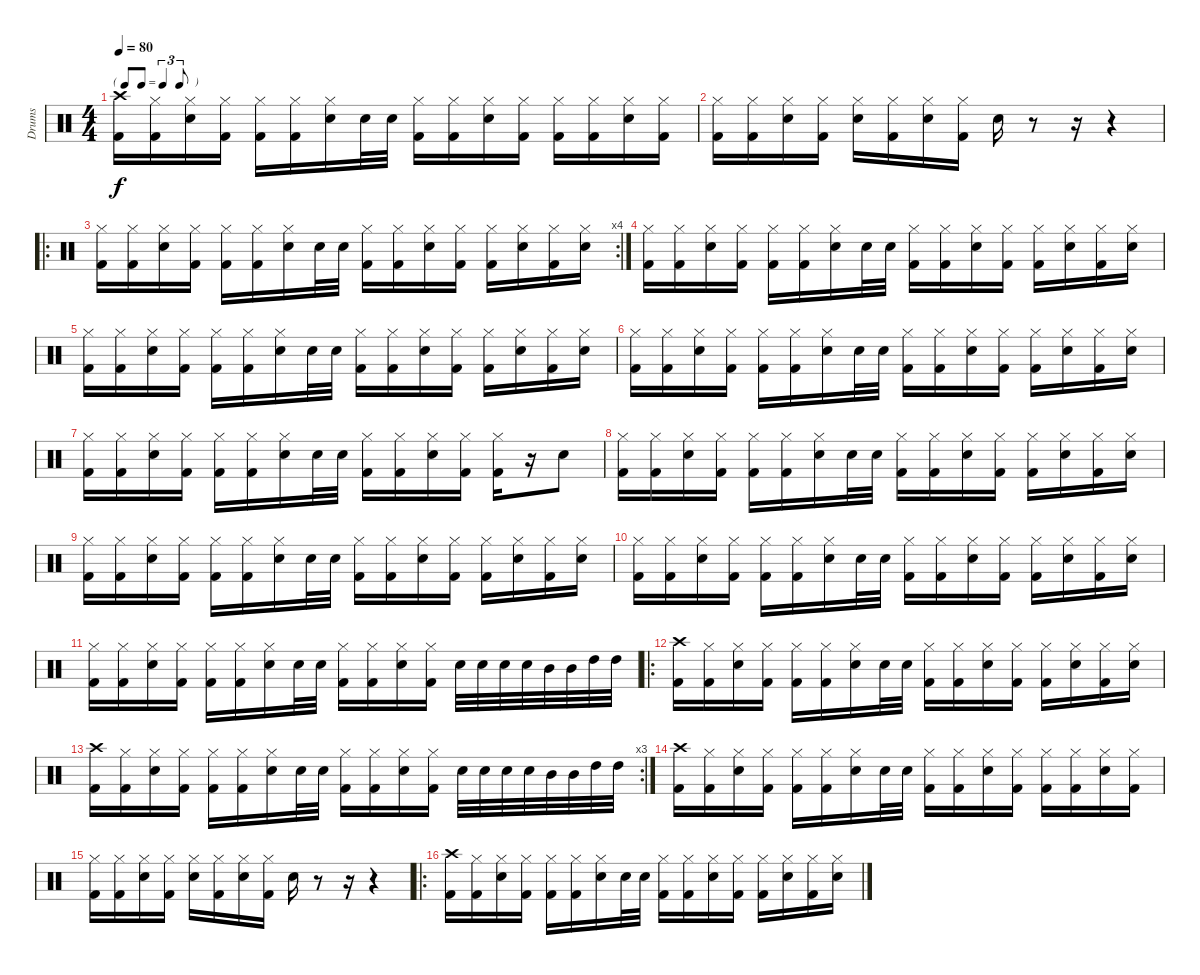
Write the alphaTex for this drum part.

\track ("Drums" "Drums") {instrument percussion}
\staff {score}
\articulation defaults
\ts (4 4)
\tf triplet8th
\tempo 80
\clef neutral
\ks c
("Crash high (hit)" "Kick (hit) 2").16{dy f} ("Hi-Hat (closed)" "Kick (hit) 2").16 ("Hi-Hat (closed)" "Electric Snare (hit)").16 ("Hi-Hat (closed)" "Kick (hit) 2").16 ("Hi-Hat (closed)" "Kick (hit) 2").16 ("Hi-Hat (closed)" "Kick (hit) 2").16 ("Hi-Hat (closed)" "Electric Snare (hit)").16 "Electric Snare (hit)".32 "Electric Snare (hit)".32 ("Hi-Hat (closed)" "Kick (hit) 2").16 ("Hi-Hat (closed)" "Kick (hit) 2").16 ("Hi-Hat (closed)" "Electric Snare (hit)").16 ("Hi-Hat (closed)" "Kick (hit) 2").16 ("Hi-Hat (closed)" "Kick (hit) 2").16 ("Hi-Hat (closed)" "Kick (hit) 2").16 ("Hi-Hat (closed)" "Electric Snare (hit)").16 ("Hi-Hat (closed)" "Kick (hit) 2").16 |
("Hi-Hat (closed)" "Kick (hit) 2").16 ("Hi-Hat (closed)" "Kick (hit) 2").16 ("Hi-Hat (closed)" "Electric Snare (hit)").16 ("Hi-Hat (closed)" "Kick (hit) 2").16 ("Hi-Hat (closed)" "Electric Snare (hit)").16 ("Hi-Hat (closed)" "Kick (hit) 2").16 ("Hi-Hat (closed)" "Electric Snare (hit)").16 ("Hi-Hat (closed)" "Kick (hit) 2").16 "Electric Snare (hit)".16 r.8 r.16 r.4 |
\ro
\rc 4
("Hi-Hat (closed)" "Kick (hit) 2").16 ("Hi-Hat (closed)" "Kick (hit) 2").16 ("Hi-Hat (closed)" "Electric Snare (hit)").16 ("Hi-Hat (closed)" "Kick (hit) 2").16 ("Hi-Hat (closed)" "Kick (hit) 2").16 ("Hi-Hat (closed)" "Kick (hit) 2").16 ("Hi-Hat (closed)" "Electric Snare (hit)").16 "Electric Snare (hit)".32 "Electric Snare (hit)".32 ("Hi-Hat (closed)" "Kick (hit) 2").16 ("Hi-Hat (closed)" "Kick (hit) 2").16 ("Hi-Hat (closed)" "Electric Snare (hit)").16 ("Hi-Hat (closed)" "Kick (hit) 2").16 ("Hi-Hat (closed)" "Kick (hit) 2").16 ("Hi-Hat (closed)" "Electric Snare (hit)").16 ("Hi-Hat (closed)" "Kick (hit) 2").16 ("Hi-Hat (closed)" "Electric Snare (hit)").16 |
("Hi-Hat (closed)" "Kick (hit) 2").16 ("Hi-Hat (closed)" "Kick (hit) 2").16 ("Hi-Hat (closed)" "Electric Snare (hit)").16 ("Hi-Hat (closed)" "Kick (hit) 2").16 ("Hi-Hat (closed)" "Kick (hit) 2").16 ("Hi-Hat (closed)" "Kick (hit) 2").16 ("Hi-Hat (closed)" "Electric Snare (hit)").16 "Electric Snare (hit)".32 "Electric Snare (hit)".32 ("Hi-Hat (closed)" "Kick (hit) 2").16 ("Hi-Hat (closed)" "Kick (hit) 2").16 ("Hi-Hat (closed)" "Electric Snare (hit)").16 ("Hi-Hat (closed)" "Kick (hit) 2").16 ("Hi-Hat (closed)" "Kick (hit) 2").16 ("Hi-Hat (closed)" "Electric Snare (hit)").16 ("Hi-Hat (closed)" "Kick (hit) 2").16 ("Hi-Hat (closed)" "Electric Snare (hit)").16 |
("Hi-Hat (closed)" "Kick (hit) 2").16 ("Hi-Hat (closed)" "Kick (hit) 2").16 ("Hi-Hat (closed)" "Electric Snare (hit)").16 ("Hi-Hat (closed)" "Kick (hit) 2").16 ("Hi-Hat (closed)" "Kick (hit) 2").16 ("Hi-Hat (closed)" "Kick (hit) 2").16 ("Hi-Hat (closed)" "Electric Snare (hit)").16 "Electric Snare (hit)".32 "Electric Snare (hit)".32 ("Hi-Hat (closed)" "Kick (hit) 2").16 ("Hi-Hat (closed)" "Kick (hit) 2").16 ("Hi-Hat (closed)" "Electric Snare (hit)").16 ("Hi-Hat (closed)" "Kick (hit) 2").16 ("Hi-Hat (closed)" "Kick (hit) 2").16 ("Hi-Hat (closed)" "Electric Snare (hit)").16 ("Hi-Hat (closed)" "Kick (hit) 2").16 ("Hi-Hat (closed)" "Electric Snare (hit)").16 |
("Hi-Hat (closed)" "Kick (hit) 2").16 ("Hi-Hat (closed)" "Kick (hit) 2").16 ("Hi-Hat (closed)" "Electric Snare (hit)").16 ("Hi-Hat (closed)" "Kick (hit) 2").16 ("Hi-Hat (closed)" "Kick (hit) 2").16 ("Hi-Hat (closed)" "Kick (hit) 2").16 ("Hi-Hat (closed)" "Electric Snare (hit)").16 "Electric Snare (hit)".32 "Electric Snare (hit)".32 ("Hi-Hat (closed)" "Kick (hit) 2").16 ("Hi-Hat (closed)" "Kick (hit) 2").16 ("Hi-Hat (closed)" "Electric Snare (hit)").16 ("Hi-Hat (closed)" "Kick (hit) 2").16 ("Hi-Hat (closed)" "Kick (hit) 2").16 ("Hi-Hat (closed)" "Electric Snare (hit)").16 ("Hi-Hat (closed)" "Kick (hit) 2").16 ("Hi-Hat (closed)" "Electric Snare (hit)").16 |
("Hi-Hat (closed)" "Kick (hit) 2").16 ("Hi-Hat (closed)" "Kick (hit) 2").16 ("Hi-Hat (closed)" "Electric Snare (hit)").16 ("Hi-Hat (closed)" "Kick (hit) 2").16 ("Hi-Hat (closed)" "Kick (hit) 2").16 ("Hi-Hat (closed)" "Kick (hit) 2").16 ("Hi-Hat (closed)" "Electric Snare (hit)").16 "Electric Snare (hit)".32 "Electric Snare (hit)".32 ("Hi-Hat (closed)" "Kick (hit) 2").16 ("Hi-Hat (closed)" "Kick (hit) 2").16 ("Hi-Hat (closed)" "Electric Snare (hit)").16 ("Hi-Hat (closed)" "Kick (hit) 2").16 ("Hi-Hat (closed)" "Kick (hit) 2").16 r.16 "Electric Snare (hit)".8 |
("Hi-Hat (closed)" "Kick (hit) 2").16 ("Hi-Hat (closed)" "Kick (hit) 2").16 ("Hi-Hat (closed)" "Electric Snare (hit)").16 ("Hi-Hat (closed)" "Kick (hit) 2").16 ("Hi-Hat (closed)" "Kick (hit) 2").16 ("Hi-Hat (closed)" "Kick (hit) 2").16 ("Hi-Hat (closed)" "Electric Snare (hit)").16 "Electric Snare (hit)".32 "Electric Snare (hit)".32 ("Hi-Hat (closed)" "Kick (hit) 2").16 ("Hi-Hat (closed)" "Kick (hit) 2").16 ("Hi-Hat (closed)" "Electric Snare (hit)").16 ("Hi-Hat (closed)" "Kick (hit) 2").16 ("Hi-Hat (closed)" "Kick (hit) 2").16 ("Hi-Hat (closed)" "Electric Snare (hit)").16 ("Hi-Hat (closed)" "Kick (hit) 2").16 ("Hi-Hat (closed)" "Electric Snare (hit)").16 |
("Hi-Hat (closed)" "Kick (hit) 2").16 ("Hi-Hat (closed)" "Kick (hit) 2").16 ("Hi-Hat (closed)" "Electric Snare (hit)").16 ("Hi-Hat (closed)" "Kick (hit) 2").16 ("Hi-Hat (closed)" "Kick (hit) 2").16 ("Hi-Hat (closed)" "Kick (hit) 2").16 ("Hi-Hat (closed)" "Electric Snare (hit)").16 "Electric Snare (hit)".32 "Electric Snare (hit)".32 ("Hi-Hat (closed)" "Kick (hit) 2").16 ("Hi-Hat (closed)" "Kick (hit) 2").16 ("Hi-Hat (closed)" "Electric Snare (hit)").16 ("Hi-Hat (closed)" "Kick (hit) 2").16 ("Hi-Hat (closed)" "Kick (hit) 2").16 ("Hi-Hat (closed)" "Electric Snare (hit)").16 ("Hi-Hat (closed)" "Kick (hit) 2").16 ("Hi-Hat (closed)" "Electric Snare (hit)").16 |
("Hi-Hat (closed)" "Kick (hit) 2").16 ("Hi-Hat (closed)" "Kick (hit) 2").16 ("Hi-Hat (closed)" "Electric Snare (hit)").16 ("Hi-Hat (closed)" "Kick (hit) 2").16 ("Hi-Hat (closed)" "Kick (hit) 2").16 ("Hi-Hat (closed)" "Kick (hit) 2").16 ("Hi-Hat (closed)" "Electric Snare (hit)").16 "Electric Snare (hit)".32 "Electric Snare (hit)".32 ("Hi-Hat (closed)" "Kick (hit) 2").16 ("Hi-Hat (closed)" "Kick (hit) 2").16 ("Hi-Hat (closed)" "Electric Snare (hit)").16 ("Hi-Hat (closed)" "Kick (hit) 2").16 ("Hi-Hat (closed)" "Kick (hit) 2").16 ("Hi-Hat (closed)" "Electric Snare (hit)").16 ("Hi-Hat (closed)" "Kick (hit) 2").16 ("Hi-Hat (closed)" "Electric Snare (hit)").16 |
("Hi-Hat (closed)" "Kick (hit) 2").16 ("Hi-Hat (closed)" "Kick (hit) 2").16 ("Hi-Hat (closed)" "Electric Snare (hit)").16 ("Hi-Hat (closed)" "Kick (hit) 2").16 ("Hi-Hat (closed)" "Kick (hit) 2").16 ("Hi-Hat (closed)" "Kick (hit) 2").16 ("Hi-Hat (closed)" "Electric Snare (hit)").16 "Electric Snare (hit)".32 "Electric Snare (hit)".32 ("Hi-Hat (closed)" "Kick (hit) 2").16 ("Hi-Hat (closed)" "Kick (hit) 2").16 ("Hi-Hat (closed)" "Electric Snare (hit)").16 ("Hi-Hat (closed)" "Kick (hit) 2").16 "Electric Snare (hit)".32 "Electric Snare (hit)".32 "Electric Snare (hit)".32 "Electric Snare (hit)".32 "Mid Tom (hit)".32 "Mid Tom (hit)".32 "High Tom (hit)".32 "High Tom (hit)".32 |
\ro
("Crash high (hit)" "Kick (hit) 2").16 ("Hi-Hat (closed)" "Kick (hit) 2").16 ("Hi-Hat (closed)" "Electric Snare (hit)").16 ("Hi-Hat (closed)" "Kick (hit) 2").16 ("Hi-Hat (closed)" "Kick (hit) 2").16 ("Hi-Hat (closed)" "Kick (hit) 2").16 ("Hi-Hat (closed)" "Electric Snare (hit)").16 "Electric Snare (hit)".32 "Electric Snare (hit)".32 ("Hi-Hat (closed)" "Kick (hit) 2").16 ("Hi-Hat (closed)" "Kick (hit) 2").16 ("Hi-Hat (closed)" "Electric Snare (hit)").16 ("Hi-Hat (closed)" "Kick (hit) 2").16 ("Hi-Hat (closed)" "Kick (hit) 2").16 ("Hi-Hat (closed)" "Electric Snare (hit)").16 ("Hi-Hat (closed)" "Kick (hit) 2").16 ("Hi-Hat (closed)" "Electric Snare (hit)").16 |
\rc 3
("Crash high (hit)" "Kick (hit) 2").16 ("Hi-Hat (closed)" "Kick (hit) 2").16 ("Hi-Hat (closed)" "Electric Snare (hit)").16 ("Hi-Hat (closed)" "Kick (hit) 2").16 ("Hi-Hat (closed)" "Kick (hit) 2").16 ("Hi-Hat (closed)" "Kick (hit) 2").16 ("Hi-Hat (closed)" "Electric Snare (hit)").16 "Electric Snare (hit)".32 "Electric Snare (hit)".32 ("Hi-Hat (closed)" "Kick (hit) 2").16 ("Hi-Hat (closed)" "Kick (hit) 2").16 ("Hi-Hat (closed)" "Electric Snare (hit)").16 ("Hi-Hat (closed)" "Kick (hit) 2").16 "Electric Snare (hit)".32 "Electric Snare (hit)".32 "Electric Snare (hit)".32 "Electric Snare (hit)".32 "Mid Tom (hit)".32 "Mid Tom (hit)".32 "High Tom (hit)".32 "High Tom (hit)".32 |
("Crash high (hit)" "Kick (hit) 2").16 ("Hi-Hat (closed)" "Kick (hit) 2").16 ("Hi-Hat (closed)" "Electric Snare (hit)").16 ("Hi-Hat (closed)" "Kick (hit) 2").16 ("Hi-Hat (closed)" "Kick (hit) 2").16 ("Hi-Hat (closed)" "Kick (hit) 2").16 ("Hi-Hat (closed)" "Electric Snare (hit)").16 "Electric Snare (hit)".32 "Electric Snare (hit)".32 ("Hi-Hat (closed)" "Kick (hit) 2").16 ("Hi-Hat (closed)" "Kick (hit) 2").16 ("Hi-Hat (closed)" "Electric Snare (hit)").16 ("Hi-Hat (closed)" "Kick (hit) 2").16 ("Hi-Hat (closed)" "Kick (hit) 2").16 ("Hi-Hat (closed)" "Kick (hit) 2").16 ("Hi-Hat (closed)" "Electric Snare (hit)").16 ("Hi-Hat (closed)" "Kick (hit) 2").16 |
("Hi-Hat (closed)" "Kick (hit) 2").16 ("Hi-Hat (closed)" "Kick (hit) 2").16 ("Hi-Hat (closed)" "Electric Snare (hit)").16 ("Hi-Hat (closed)" "Kick (hit) 2").16 ("Hi-Hat (closed)" "Electric Snare (hit)").16 ("Hi-Hat (closed)" "Kick (hit) 2").16 ("Hi-Hat (closed)" "Electric Snare (hit)").16 ("Hi-Hat (closed)" "Kick (hit) 2").16 "Electric Snare (hit)".16 r.8 r.16 r.4 |
\ro
("Crash high (hit)" "Kick (hit) 2").16 ("Hi-Hat (closed)" "Kick (hit) 2").16 ("Hi-Hat (closed)" "Electric Snare (hit)").16 ("Hi-Hat (closed)" "Kick (hit) 2").16 ("Hi-Hat (closed)" "Kick (hit) 2").16 ("Hi-Hat (closed)" "Kick (hit) 2").16 ("Hi-Hat (closed)" "Electric Snare (hit)").16 "Electric Snare (hit)".32 "Electric Snare (hit)".32 ("Hi-Hat (closed)" "Kick (hit) 2").16 ("Hi-Hat (closed)" "Kick (hit) 2").16 ("Hi-Hat (closed)" "Electric Snare (hit)").16 ("Hi-Hat (closed)" "Kick (hit) 2").16 ("Hi-Hat (closed)" "Kick (hit) 2").16 ("Hi-Hat (closed)" "Electric Snare (hit)").16 ("Hi-Hat (closed)" "Kick (hit) 2").16 ("Hi-Hat (closed)" "Electric Snare (hit)").16
